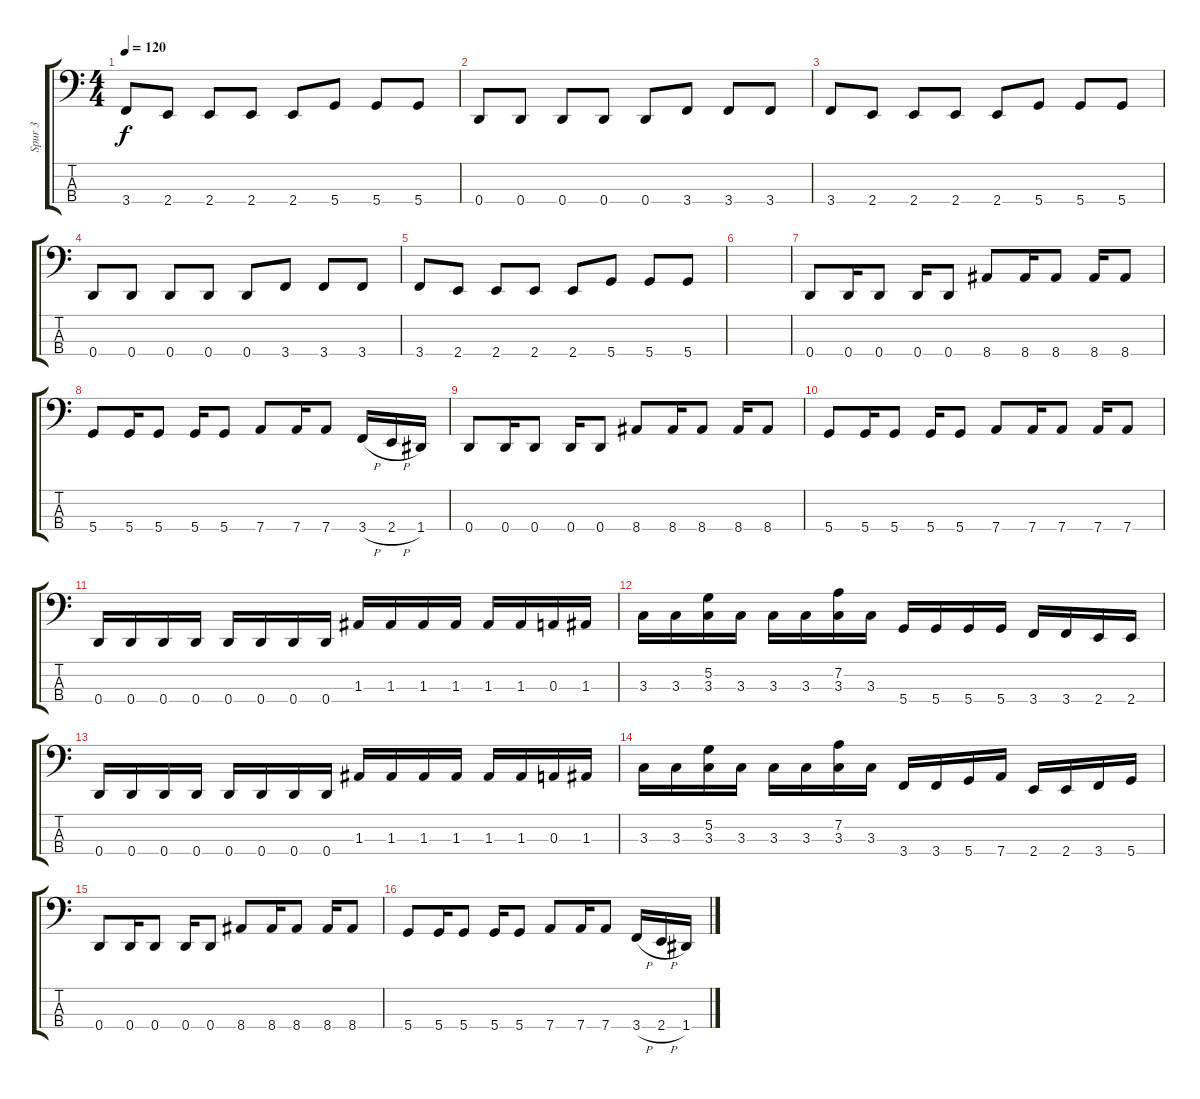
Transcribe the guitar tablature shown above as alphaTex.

\track ("Spur 3" "Spur 3") {instrument electricbasspick}
\staff {score tabs}
\tuning (G2 D2 A1 D1) {hide}
\ts (4 4)
\tempo 120
\clef f4
\ks c
3.4.8{dy f} 2.4.8 2.4.8 2.4.8 2.4.8 5.4.8 5.4.8 5.4.8 |
0.4.8 0.4.8 0.4.8 0.4.8 0.4.8 3.4.8 3.4.8 3.4.8 |
3.4.8 2.4.8 2.4.8 2.4.8 2.4.8 5.4.8 5.4.8 5.4.8 |
0.4.8 0.4.8 0.4.8 0.4.8 0.4.8 3.4.8 3.4.8 3.4.8 |
3.4.8 2.4.8 2.4.8 2.4.8 2.4.8 5.4.8 5.4.8 5.4.8 |
|
0.4.8 0.4.16 0.4.8 0.4.16 0.4.8 8.4.8 8.4.16 8.4.8 8.4.16 8.4.8 |
5.4.8 5.4.16 5.4.8 5.4.16 5.4.8 7.4.8 7.4.16 7.4.8 3.4{h}.16 2.4{h}.16 1.4.16 |
0.4.8 0.4.16 0.4.8 0.4.16 0.4.8 8.4.8 8.4.16 8.4.8 8.4.16 8.4.8 |
5.4.8 5.4.16 5.4.8 5.4.16 5.4.8 7.4.8 7.4.16 7.4.8 7.4.16 7.4.8 |
0.4.16 0.4.16 0.4.16 0.4.16 0.4.16 0.4.16 0.4.16 0.4.16 1.3.16 1.3.16 1.3.16 1.3.16 1.3.16 1.3.16 0.3.16 1.3.16 |
3.3.16 3.3.16 (5.2 3.3).16 3.3.16 3.3.16 3.3.16 (7.2 3.3).16 3.3.16 5.4.16 5.4.16 5.4.16 5.4.16 3.4.16 3.4.16 2.4.16 2.4.16 |
0.4.16 0.4.16 0.4.16 0.4.16 0.4.16 0.4.16 0.4.16 0.4.16 1.3.16 1.3.16 1.3.16 1.3.16 1.3.16 1.3.16 0.3.16 1.3.16 |
3.3.16 3.3.16 (5.2 3.3).16 3.3.16 3.3.16 3.3.16 (7.2 3.3).16 3.3.16 3.4.16 3.4.16 5.4.16 7.4.16 2.4.16 2.4.16 3.4.16 5.4.16 |
0.4.8 0.4.16 0.4.8 0.4.16 0.4.8 8.4.8 8.4.16 8.4.8 8.4.16 8.4.8 |
5.4.8 5.4.16 5.4.8 5.4.16 5.4.8 7.4.8 7.4.16 7.4.8 3.4{h}.16 2.4{h}.16 1.4.16
